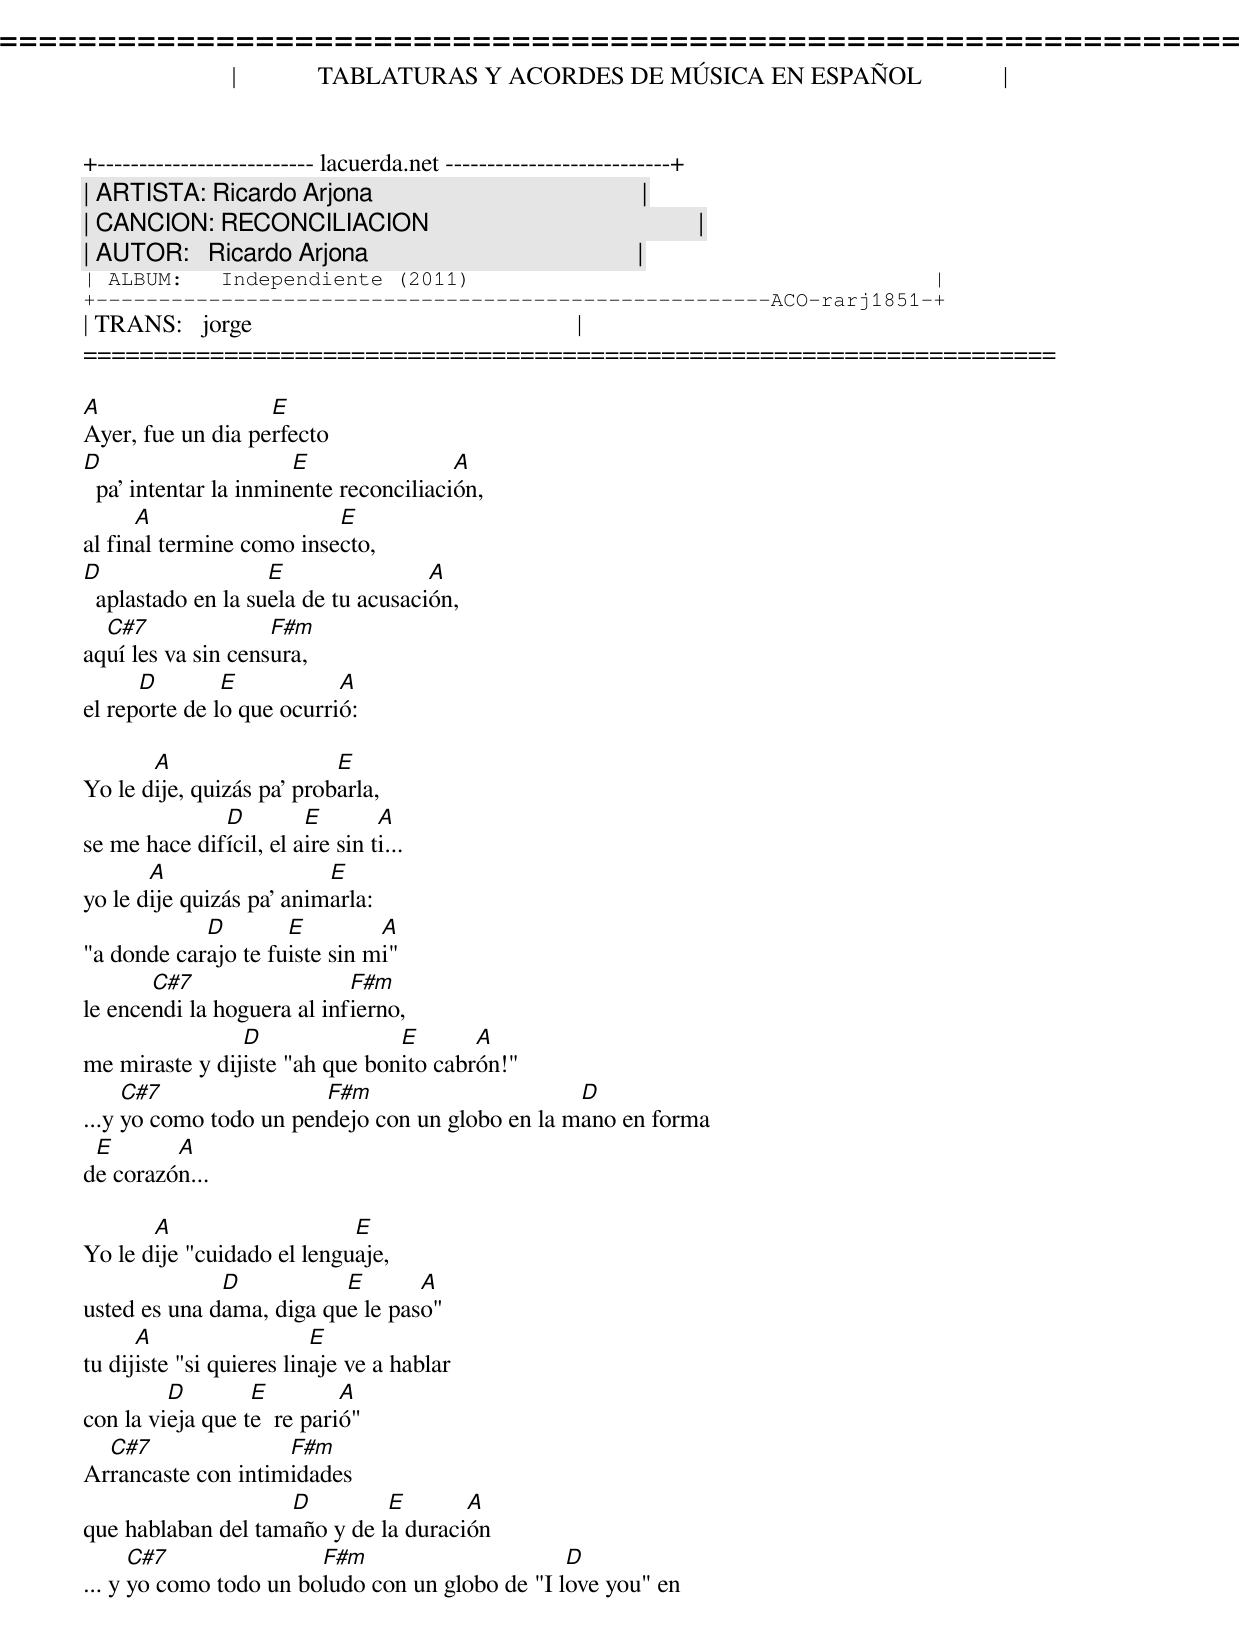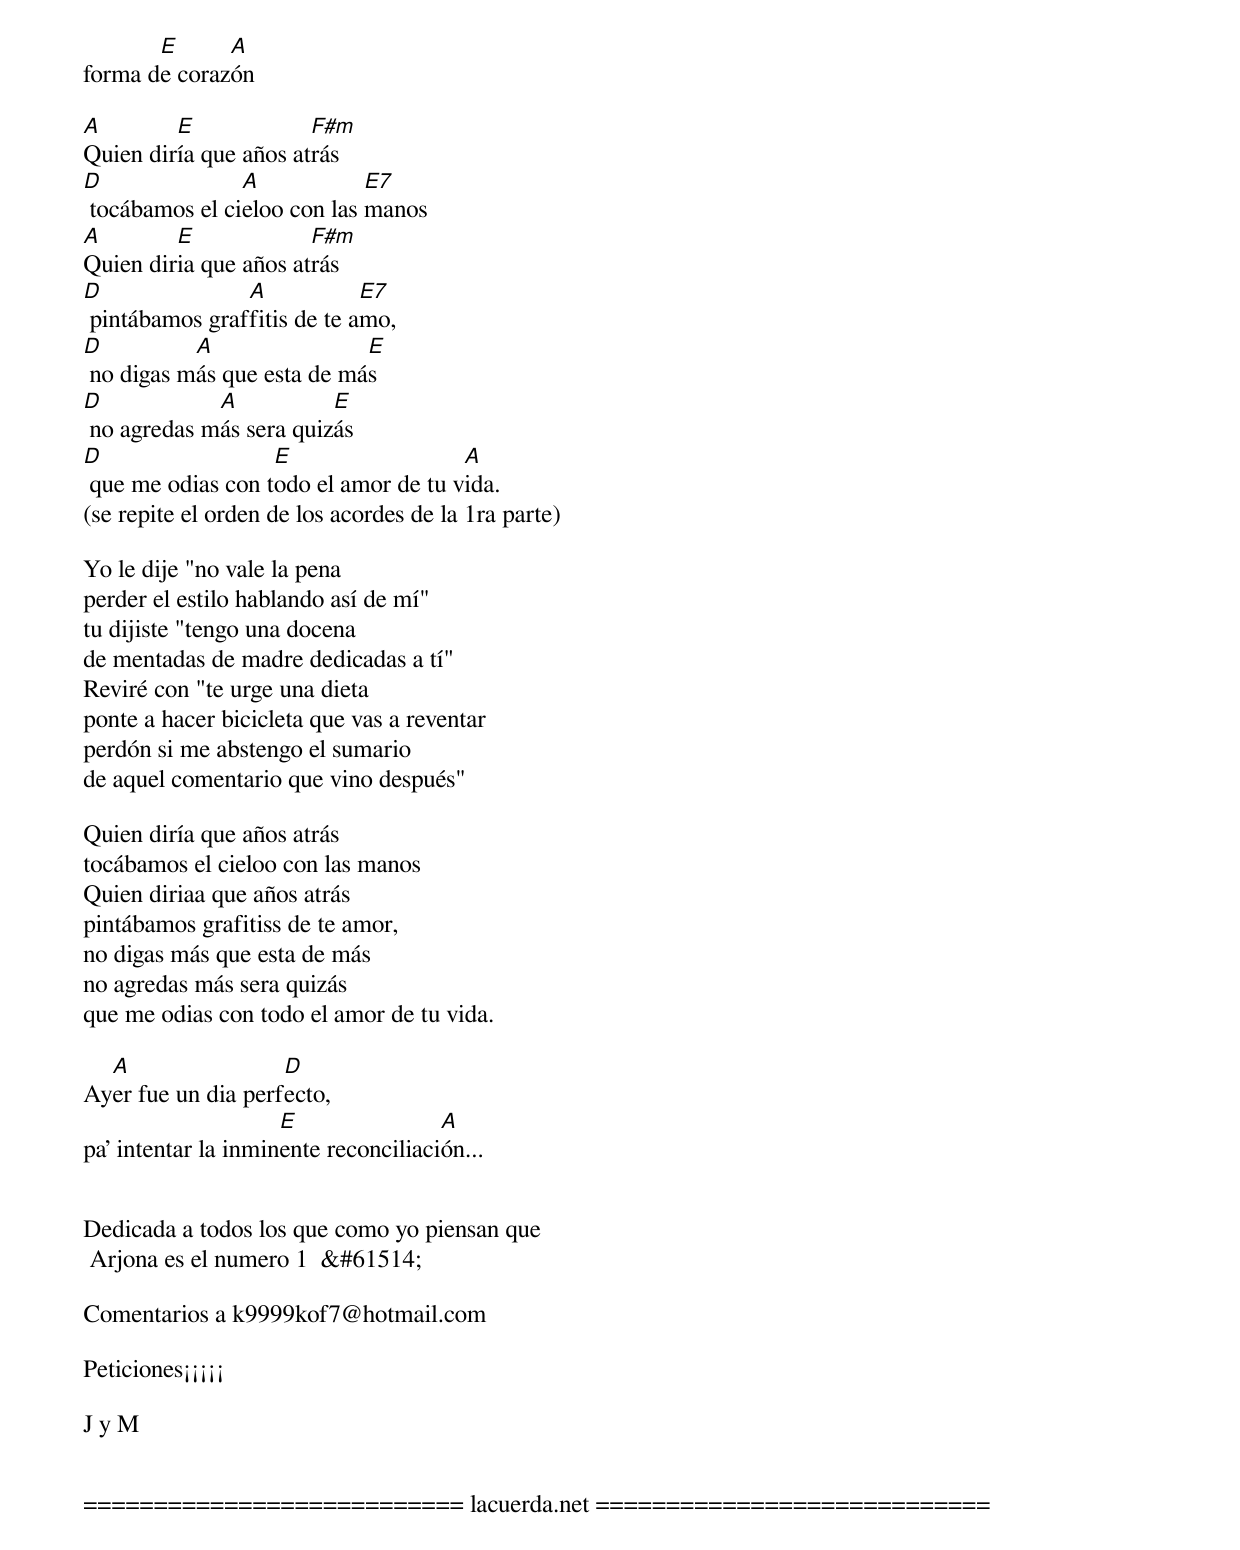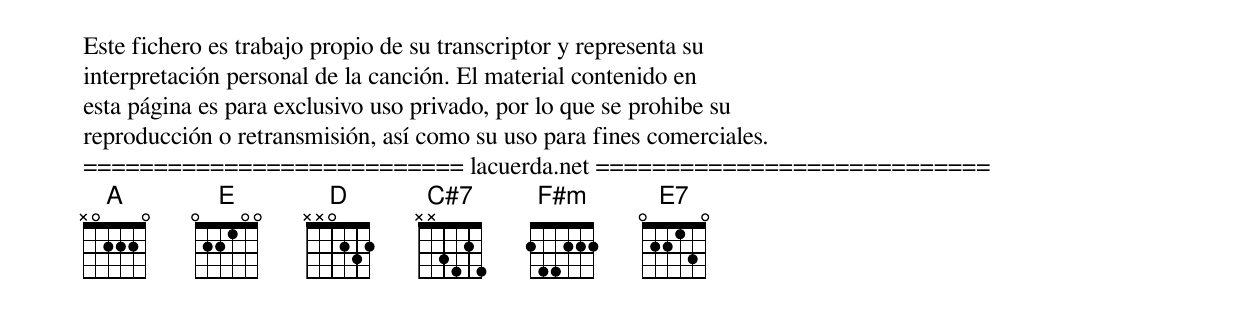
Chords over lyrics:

=====================================================================
|             TABLATURAS Y ACORDES DE MÚSICA EN ESPAÑOL             |
+-------------------------- lacuerda.net ---------------------------+
| ARTISTA: Ricardo Arjona                                           |
| CANCION: RECONCILIACION                                           |
| AUTOR:   Ricardo Arjona                                           |
| ALBUM:   Independiente (2011)                                     |
+------------------------------------------------------ACO-rarj1851-+
| TRANS:   jorge                                                    |
=====================================================================

A                  E
Ayer, fue un dia perfecto
D                      E                A
  pa' intentar la inminente reconciliación,
      A                   E
al final termine como insecto,
D                   E                A
  aplastado en la suela de tu acusación,
  C#7               F#m
aquí les va sin censura,
      D        E           A
el reporte de lo que ocurrió:

       A                   E
Yo le dije, quizás pa' probarla,
              D         E        A
se me hace difícil, el aire sin ti...
       A                  E
yo le dije quizás pa' animarla:
            D        E         A
"a donde carajo te fuiste sin mi"
       C#7                  F#m
le encendi la hoguera al infierno,
                D               E       A
me miraste y dijiste "ah que bonito cabrón!"
     C#7                F#m                      D
...y yo como todo un pendejo con un globo en la mano en forma
 E       A
de corazón...

       A                    E
Yo le dije "cuidado el lenguaje,
              D           E       A
usted es una dama, diga que le paso"
      A                   E
tu dijiste "si quieres linaje ve a hablar
         D        E         A
con la vieja que te  re parió"
  C#7               F#m
Arrancaste con intimidades
                    D         E       A
que hablaban del tamaño y de la duración
      C#7               F#m                      D
... y yo como todo un boludo con un globo de "I love you" en
       E      A
forma de corazón

A        E             F#m
Quien diría que años atrás
D               A            E7
 tocábamos el cieloo con las manos
A        E             F#m
Quien diria que años atrás
D               A            E7
 pintábamos graffitis de te amo,
D          A                E
 no digas más que esta de más
D            A           E
 no agredas más sera quizás
D                  E                  A
 que me odias con todo el amor de tu vida.
(se repite el orden de los acordes de la 1ra parte)

Yo le dije "no vale la pena
perder el estilo hablando así de mí"
tu dijiste "tengo una docena
de mentadas de madre dedicadas a tí"
Reviré con "te urge una dieta
ponte a hacer bicicleta que vas a reventar
perdón si me abstengo el sumario
de aquel comentario que vino después"

Quien diría que años atrás
tocábamos el cieloo con las manos
Quien diriaa que años atrás
pintábamos grafitiss de te amor,
no digas más que esta de más
no agredas más sera quizás
que me odias con todo el amor de tu vida.

  A                 D
Ayer fue un dia perfecto,
                     E                A
pa' intentar la inminente reconciliación...


Dedicada a todos los que como yo piensan que
 Arjona es el numero 1  &#61514;

Comentarios a k9999kof7@hotmail.com

Peticiones¡¡¡¡¡

J y M


=========================== lacuerda.net ============================
Este fichero es trabajo propio de su transcriptor y representa su
interpretación personal de la canción. El material contenido en
esta página es para exclusivo uso privado, por lo que se prohibe su
reproducción o retransmisión, así como su uso para fines comerciales.
=========================== lacuerda.net ============================
